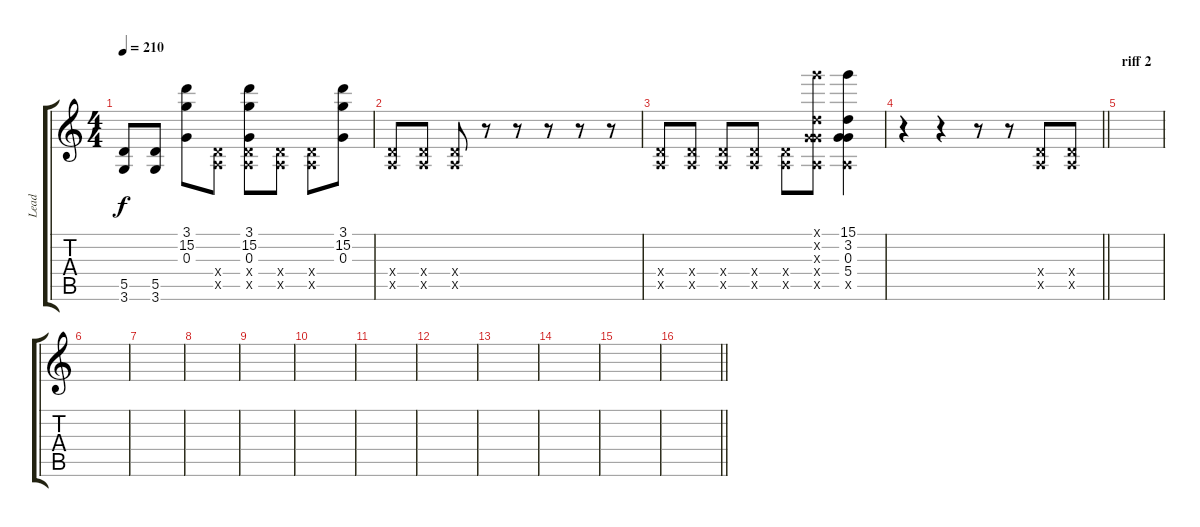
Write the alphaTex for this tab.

\track ("Lead" "Lead") {instrument overdrivenguitar}
\staff {score tabs}
\tuning (E4 B3 G3 D3 A2 E2) {hide}
\ts (4 4)
\tempo 210
\clef g2
\ks c
(5.5 3.6).8{dy f} (5.5 3.6).8 (3.1 15.2 0.3).8 (0.4{x} 0.5{x}).8 (3.1 15.2 0.3 0.4{x} 0.5{x}).8 (0.4{x} 0.5{x}).8 (0.4{x} 0.5{x}).8 (3.1 15.2 0.3).8 |
(0.4{x} 0.5{x}).8 (0.4{x} 0.5{x}).8 (0.4{x} 0.5{x}).8 r.8 r.8 r.8 r.8 r.8 |
(0.4{x} 0.5{x}).8 (0.4{x} 0.5{x}).8 (0.4{x} 0.5{x}).8 (0.4{x} 0.5{x}).8 (0.4{x} 0.5{x}).8 (15.1{x} 3.2{x} 0.3{x} 5.4{x} 0.5{x}).8 (15.1 3.2 0.3 5.4 0.5{x}).4 |
\barLineRight lightlight
r.4 r.4 r.8 r.8 (0.4{x} 0.5{x}).8 (0.4{x} 0.5{x}).8 |
\section ("" "riff 2")
|
|
|
|
|
|
|
|
|
|
|
\barLineRight lightlight
